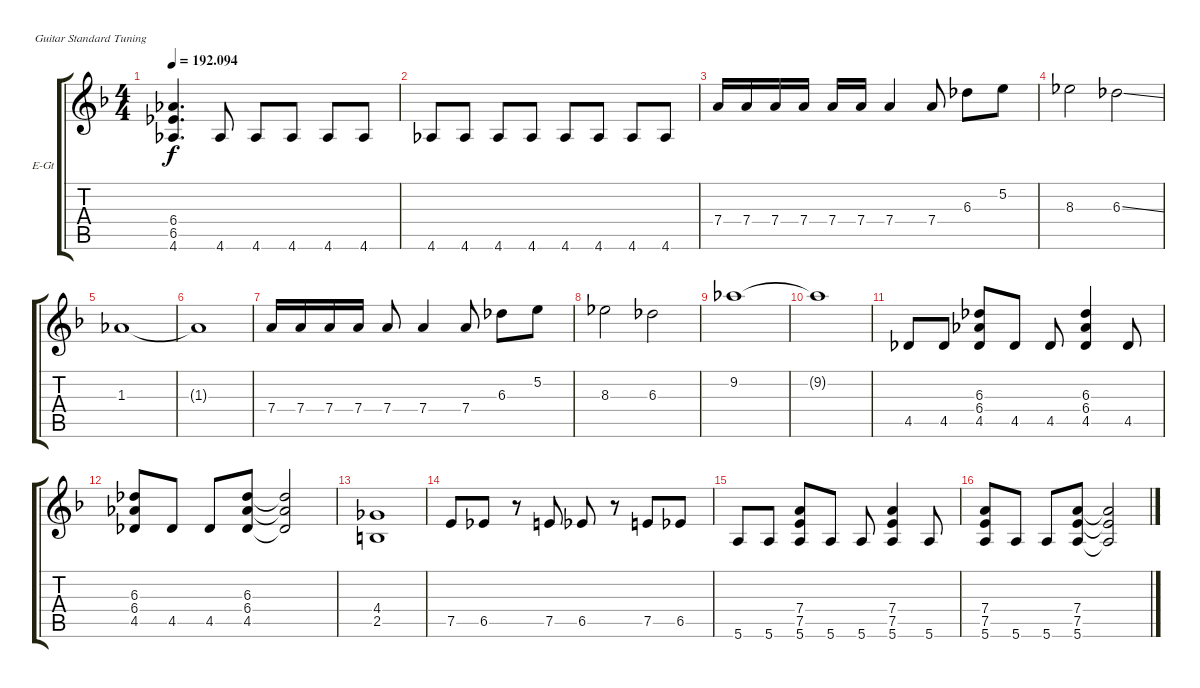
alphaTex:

\bracketExtendMode groupsimilarinstruments
\firstSystemTrackNameOrientation horizontal
\otherSystemsTrackNameOrientation horizontal
\track ("Андрей Голованов" "E-Gt") {instrument overdrivenguitar}
\staff {score tabs}
\tuning (E4 B3 G3 D3 A2 E2)
\ts (4 4)
\tempo
192.094
\accidentals auto
\clef g2
\ottava regular
\simile none
\ks f
(6.4 6.5 4.6).4{d dy f} 4.6.8 4.6.8 4.6.8 4.6.8 4.6.8 |
4.6.8 4.6.8 4.6.8 4.6.8 4.6.8 4.6.8 4.6.8 4.6.8 |
7.4.16 7.4.16 7.4.16 7.4.16 7.4.16 7.4.16 7.4.4 7.4.8 6.3.8 5.2.8 |
8.3.2 6.3{ss}.2 |
1.3.1 |
1.3{t}.1 |
7.4.16 7.4.16 7.4.16 7.4.16 7.4.8 7.4.4 7.4.8 6.3.8 5.2.8 |
8.3.2 6.3.2 |
9.2.1 |
9.2{t}.1 |
4.5.8 4.5.8 (6.3 6.4 4.5).8 4.5.8 4.5.8 (6.3 6.4 4.5).4 4.5.8 |
(6.3 6.4 4.5).8 4.5.8 4.5.8 (6.3 6.4 4.5).8 (6.3{t} 6.4{t} 4.5{t}).2 |
(4.4 2.5).1 |
7.5.8 6.5.8 r.8 7.5.8 6.5.8 r.8 7.5.8 6.5.8 |
5.6.8 5.6.8 (7.4 7.5 5.6).8 5.6.8 5.6.8 (7.4 7.5 5.6).4 5.6.8 |
(7.4 7.5 5.6).8 5.6.8 5.6.8 (7.4 7.5 5.6).8 (7.4{t} 7.5{t} 5.6{t}).2
